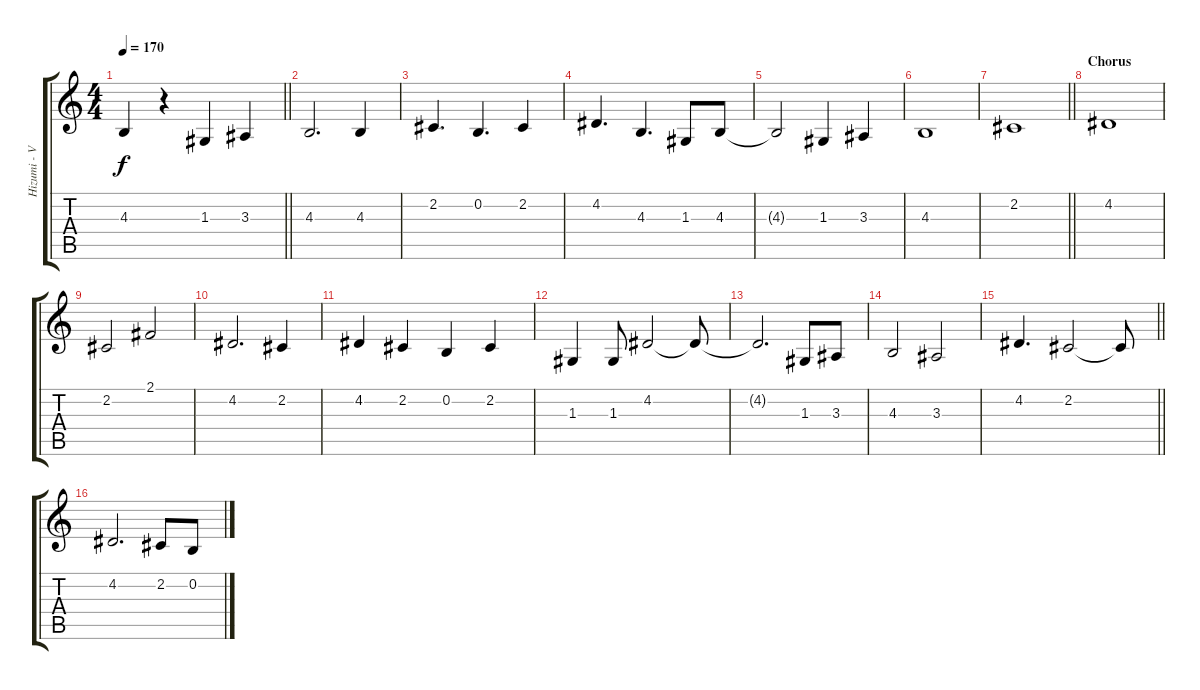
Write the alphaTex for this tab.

\track ("Hizumi - Vocals" "Hizumi - V") {instrument lead6voice}
\staff {score tabs}
\tuning (E4 B3 G3 D3 A2 E2) {hide}
\ts (4 4)
\tempo 170
\clef g2
\barLineRight lightlight
\ks c
4.3{t}.4{dy f} r.4 1.3.4 3.3.4 |
4.3.2{d} 4.3.4 |
2.2.4{d} 0.2.4{d} 2.2.4 |
4.2.4{d} 4.3.4{d} 1.3.8 4.3.8 |
4.3{t}.2 1.3.4 3.3.4 |
4.3.1 |
\barLineRight lightlight
2.2.1 |
\section ("" "Chorus")
4.2.1 |
2.2.2 2.1.2 |
4.2.2{d} 2.2.4 |
4.2.4 2.2.4 0.2.4 2.2.4 |
1.3.4 1.3.8 4.2.2 4.2{t}.8 |
4.2{t}.2{d} 1.3.8 3.3.8 |
4.3.2 3.3.2 |
\barLineRight lightlight
4.2.4{d} 2.2.2 2.2{t}.8 |
\section ("" "")
4.2.2{d} 2.2.8 0.2.8
